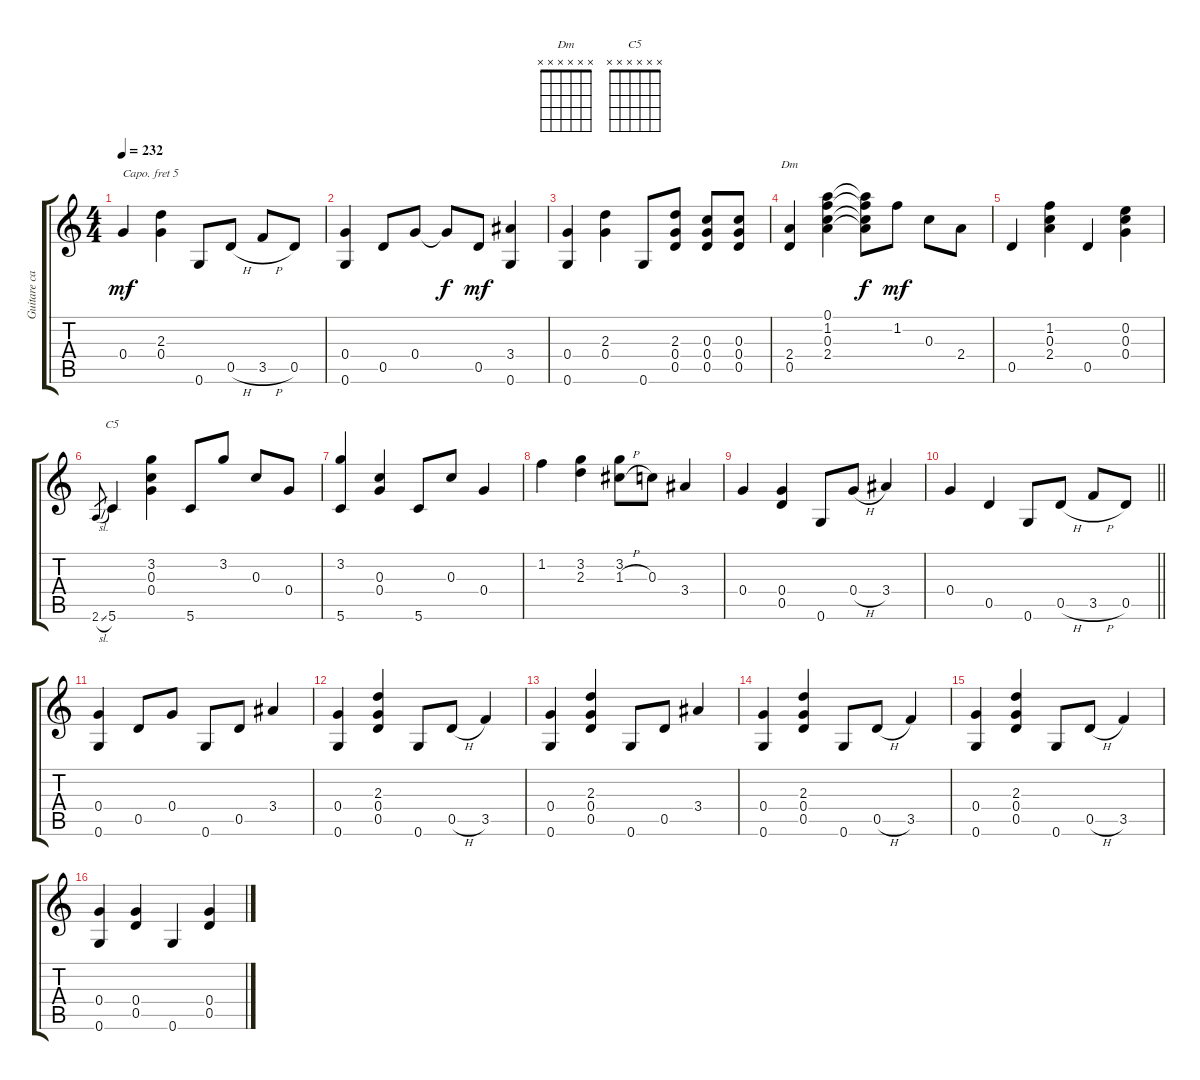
\track ("Guitare capo 5 dropped D" "Guitare ca") {instrument acousticguitarsteel}
\staff {score tabs}
\capo 5
\tuning (E4 B3 G3 D3 A2 D2) {hide}
\chord ("Dm" x x x x x x)
\chord ("C5" x x x x x x)
\ts (4 4)
\tempo 232
\clef g2
\ks c
0.4.4{dy mf} (2.3 0.4).4 0.6.8 0.5{h}.8 3.5{h}.8 0.5.8 |
(0.4 0.6).4 0.5.8 0.4.8 0.4{t}.8{dy f} 0.5.8{dy mf} (3.4 0.6).4 |
(0.4 0.6).4 (2.3 0.4).4 0.6.8 (2.3 0.4 0.5).8 (0.3 0.4 0.5).8 (0.3 0.4 0.5).8 |
(2.4 0.5).4{ch "Dm"} (0.1 1.2 0.3 2.4).4 (0.1{t} 1.2{t} 0.3{t} 2.4{t}).8{dy f} 1.2.8{dy mf} 0.3.8 2.4.8 |
0.5.4 (1.2 0.3 2.4).4 0.5.4 (0.2 0.3 0.4).4 |
2.6{sl}.8{gr} 5.6.4{ch "C5"} (3.2 0.3 0.4).4 5.6.8 3.2.8 0.3.8 0.4.8 |
(3.2 5.6).4 (0.3 0.4).4 5.6.8 0.3.8 0.4.4 |
1.2.4 (3.2 2.3).4 (3.2 1.3{h}).8 0.3.8 3.4.4 |
0.4.4 (0.4 0.5).4 0.6.8 0.4{h}.8 3.4.4 |
\barLineRight lightlight
0.4.4 0.5.4 0.6.8 0.5{h}.8 3.5{h}.8 0.5.8 |
(0.4 0.6).4 0.5.8 0.4.8 0.6.8 0.5.8 3.4.4 |
(0.4 0.6).4 (2.3 0.4 0.5).4 0.6.8 0.5{h}.8 3.5.4 |
(0.4 0.6).4 (2.3 0.4 0.5).4 0.6.8 0.5.8 3.4.4 |
(0.4 0.6).4 (2.3 0.4 0.5).4 0.6.8 0.5{h}.8 3.5.4 |
(0.4 0.6).4 (2.3 0.4 0.5).4 0.6.8 0.5{h}.8 3.5.4 |
(0.4 0.6).4 (0.4 0.5).4 0.6.4 (0.4 0.5).4
